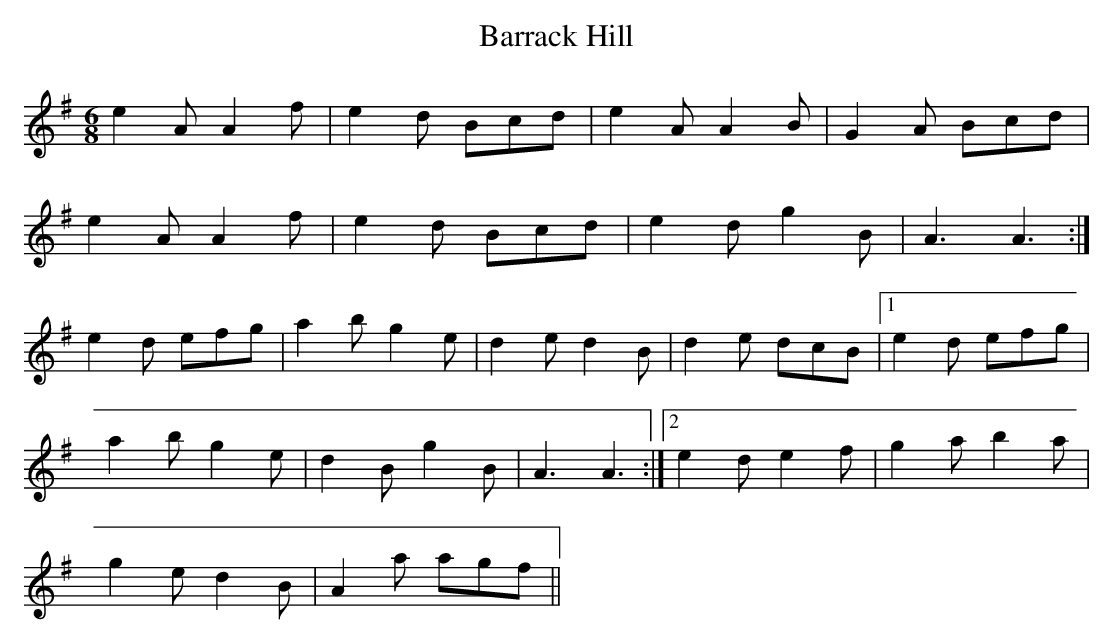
X:1
T:Barrack Hill
M:6/8
L:1/8
K:G
e2A A2f|e2d Bcd|e2A A2B|G2A Bcd|!
e2A A2f|e2d Bcd|e2d g2B|A3 A3:|!
e2d efg|a2b g2e|d2e d2B|d2e dcB|1 e2d efg|!
a2b g2e|d2B g2B|A3 A3:|2 e2d e2f|g2a b2a|!
g2e d2B|A2a agf||
